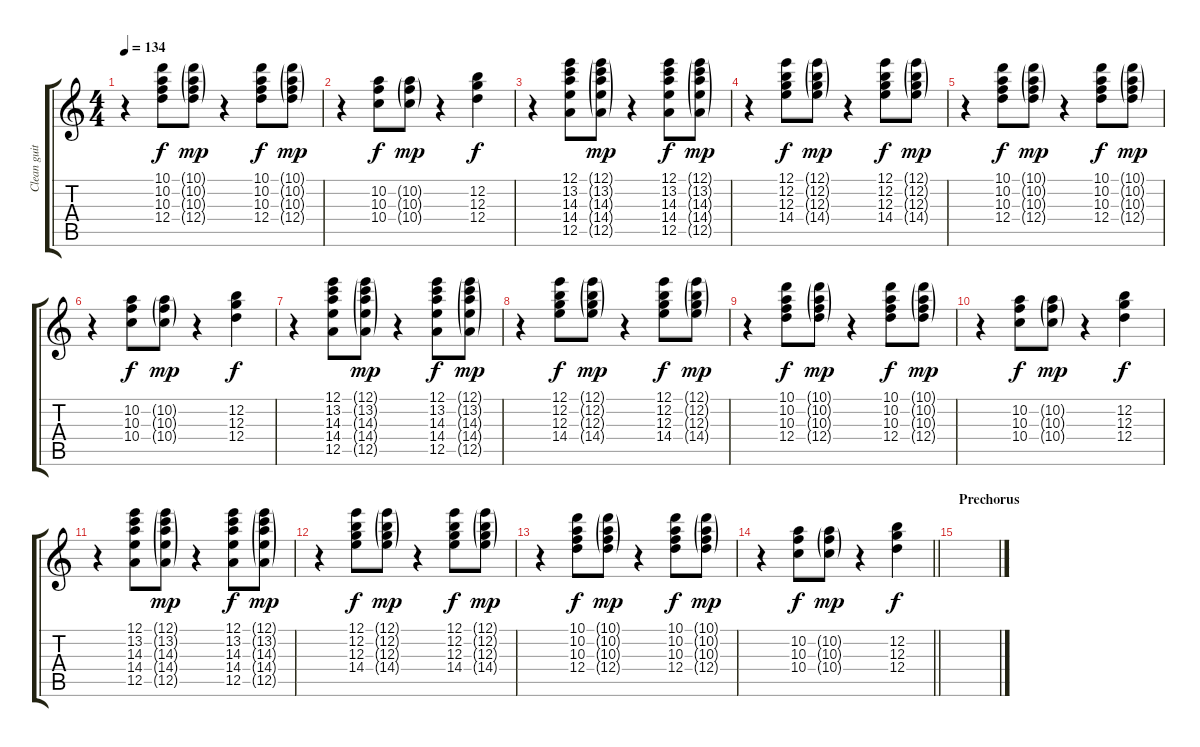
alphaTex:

\track ("Clean guitar" "Clean guit") {instrument electricguitarclean}
\staff {score tabs}
\tuning (E4 B3 G3 D3 A2 E2) {hide}
\ts (4 4)
\tempo 134
\clef g2
\ks c
r.4{dy mp} (10.1 10.2 10.3 12.4).8{dy f} (10.1{g} 10.2{g} 10.3{g} 12.4{g}).8{dy mp} r.4 (10.1 10.2 10.3 12.4).8{dy f} (10.1{g} 10.2{g} 10.3{g} 12.4{g}).8{dy mp} |
r.4 (10.2 10.3 10.4).8{dy f} (10.2{g} 10.3{g} 10.4{g}).8{dy mp} r.4 (12.2 12.3 12.4).4{dy f} |
r.4 (12.1 13.2 14.3 14.4 12.5).8 (12.1{g} 13.2{g} 14.3{g} 14.4{g} 12.5{g}).8{dy mp} r.4 (12.1 13.2 14.3 14.4 12.5).8{dy f} (12.1{g} 13.2{g} 14.3{g} 14.4{g} 12.5{g}).8{dy mp} |
r.4 (12.1 12.2 12.3 14.4).8{dy f} (12.1{g} 12.2{g} 12.3{g} 14.4{g}).8{dy mp} r.4 (12.1 12.2 12.3 14.4).8{dy f} (12.1{g} 12.2{g} 12.3{g} 14.4{g}).8{dy mp} |
r.4 (10.1 10.2 10.3 12.4).8{dy f} (10.1{g} 10.2{g} 10.3{g} 12.4{g}).8{dy mp} r.4 (10.1 10.2 10.3 12.4).8{dy f} (10.1{g} 10.2{g} 10.3{g} 12.4{g}).8{dy mp} |
r.4 (10.2 10.3 10.4).8{dy f} (10.2{g} 10.3{g} 10.4{g}).8{dy mp} r.4 (12.2 12.3 12.4).4{dy f} |
r.4 (12.1 13.2 14.3 14.4 12.5).8 (12.1{g} 13.2{g} 14.3{g} 14.4{g} 12.5{g}).8{dy mp} r.4 (12.1 13.2 14.3 14.4 12.5).8{dy f} (12.1{g} 13.2{g} 14.3{g} 14.4{g} 12.5{g}).8{dy mp} |
r.4 (12.1 12.2 12.3 14.4).8{dy f} (12.1{g} 12.2{g} 12.3{g} 14.4{g}).8{dy mp} r.4 (12.1 12.2 12.3 14.4).8{dy f} (12.1{g} 12.2{g} 12.3{g} 14.4{g}).8{dy mp} |
r.4 (10.1 10.2 10.3 12.4).8{dy f} (10.1{g} 10.2{g} 10.3{g} 12.4{g}).8{dy mp} r.4 (10.1 10.2 10.3 12.4).8{dy f} (10.1{g} 10.2{g} 10.3{g} 12.4{g}).8{dy mp} |
r.4 (10.2 10.3 10.4).8{dy f} (10.2{g} 10.3{g} 10.4{g}).8{dy mp} r.4 (12.2 12.3 12.4).4{dy f} |
r.4 (12.1 13.2 14.3 14.4 12.5).8 (12.1{g} 13.2{g} 14.3{g} 14.4{g} 12.5{g}).8{dy mp} r.4 (12.1 13.2 14.3 14.4 12.5).8{dy f} (12.1{g} 13.2{g} 14.3{g} 14.4{g} 12.5{g}).8{dy mp} |
r.4 (12.1 12.2 12.3 14.4).8{dy f} (12.1{g} 12.2{g} 12.3{g} 14.4{g}).8{dy mp} r.4 (12.1 12.2 12.3 14.4).8{dy f} (12.1{g} 12.2{g} 12.3{g} 14.4{g}).8{dy mp} |
r.4 (10.1 10.2 10.3 12.4).8{dy f} (10.1{g} 10.2{g} 10.3{g} 12.4{g}).8{dy mp} r.4 (10.1 10.2 10.3 12.4).8{dy f} (10.1{g} 10.2{g} 10.3{g} 12.4{g}).8{dy mp} |
\barLineRight lightlight
r.4 (10.2 10.3 10.4).8{dy f} (10.2{g} 10.3{g} 10.4{g}).8{dy mp} r.4 (12.2 12.3 12.4).4{dy f} |
\section ("" "Prechorus")
